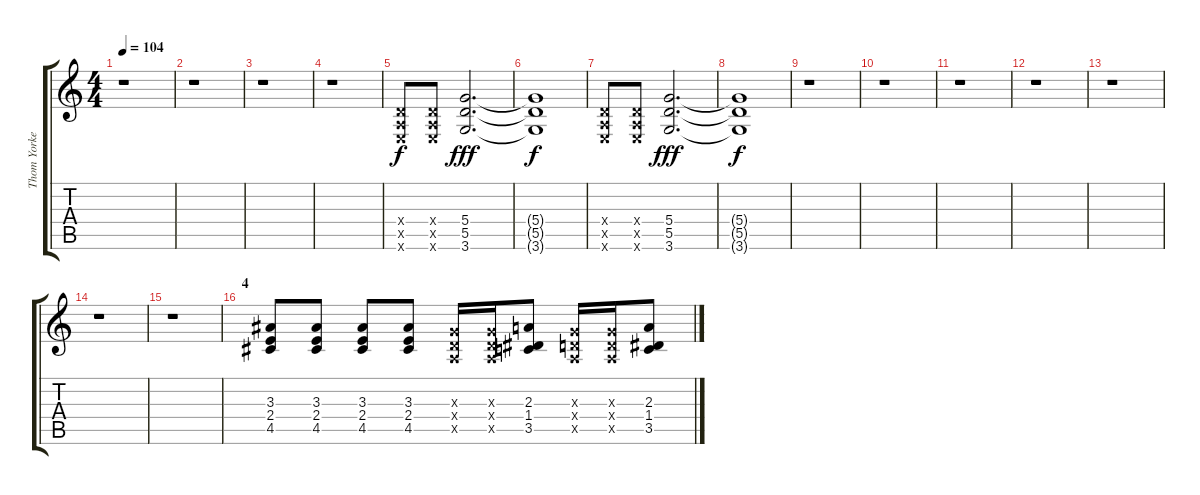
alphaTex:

\track ("Thom Yorke" "Thom Yorke") {instrument overdrivenguitar}
\staff {score tabs}
\tuning (E4 B3 G3 D3 A2 E2) {hide}
\ts (4 4)
\tempo 104
\clef g2
\ks c
r.1{dy f} |
r.1 |
r.1 |
r.1 |
(0.4{x} 0.5{x} 0.6{x}).8 (0.4{x} 0.5{x} 0.6{x}).8 (5.4 5.5 3.6).2{d dy fff} |
(5.4{t} 5.5{t} 3.6{t}).1{dy f} |
(0.4{x} 0.5{x} 0.6{x}).8 (0.4{x} 0.5{x} 0.6{x}).8 (5.4 5.5 3.6).2{d dy fff} |
(5.4{t} 5.5{t} 3.6{t}).1{dy f} |
r.1 |
r.1 |
r.1 |
r.1 |
r.1 |
r.1 |
r.1 |
\section ("" "4")
(3.3 2.4 4.5).8 (3.3 2.4 4.5).8 (3.3 2.4 4.5).8 (3.3 2.4 4.5).8 (0.3{x} 0.4{x} 0.5{x}).16 (0.3{x} 0.4{x} 0.5{x}).16 (2.3 1.4 3.5).8 (0.3{x} 0.4{x} 0.5{x}).16 (0.3{x} 0.4{x} 0.5{x}).16 (2.3 1.4 3.5).8
